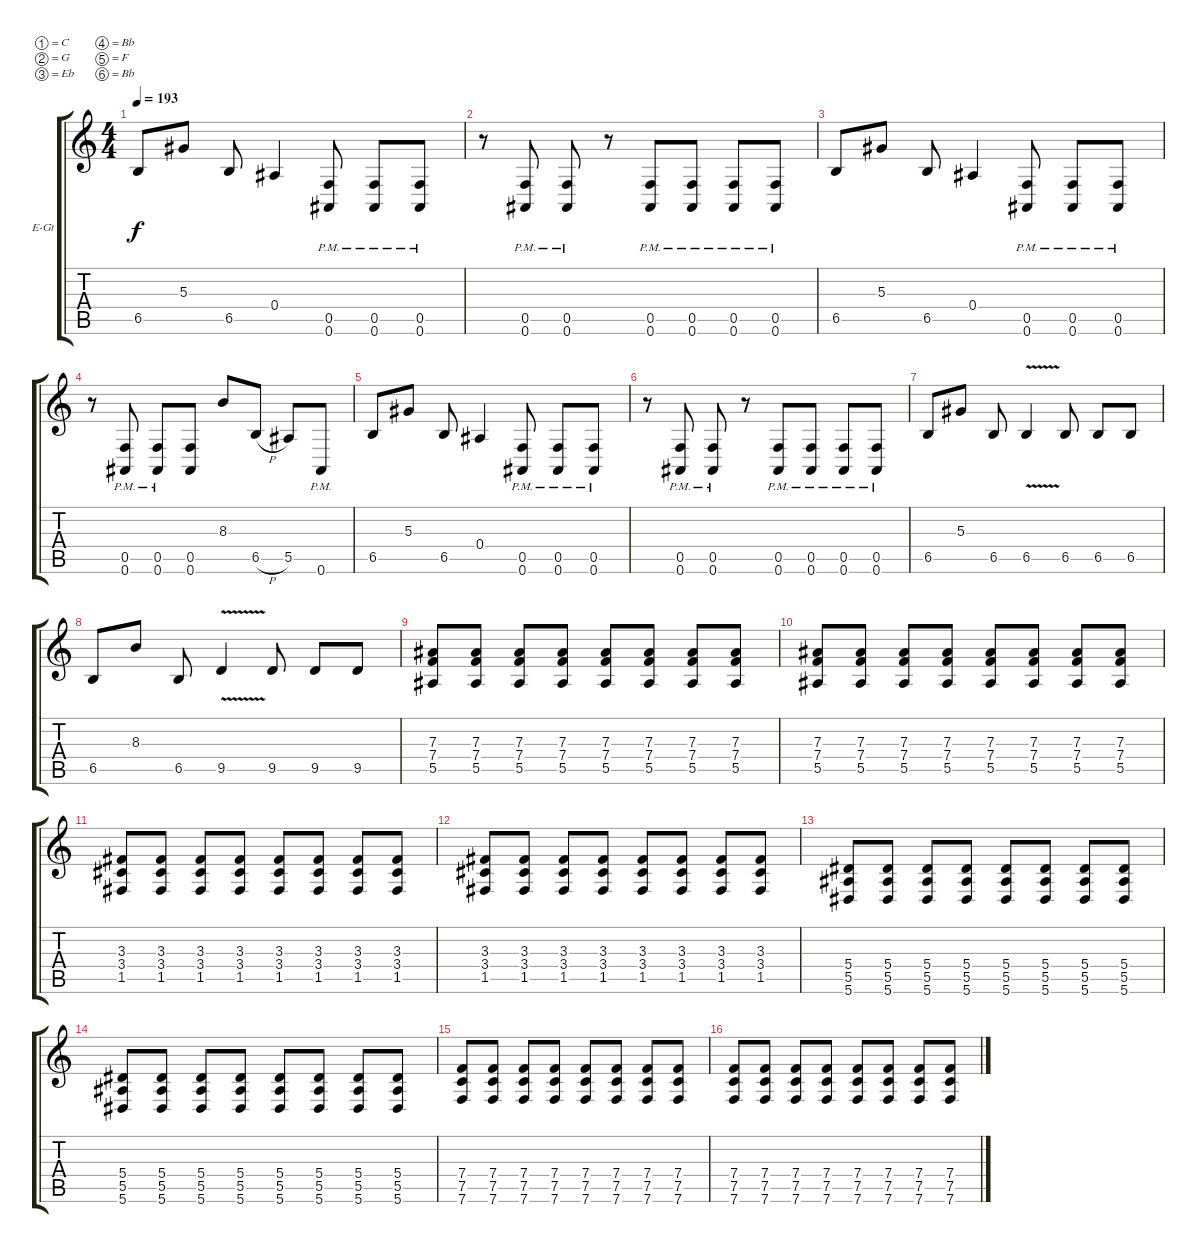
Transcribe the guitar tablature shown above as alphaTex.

\bracketExtendMode groupsimilarinstruments
\firstSystemTrackNameOrientation horizontal
\otherSystemsTrackNameOrientation horizontal
\track ("Lee Malia" "E-Gt") {instrument distortionguitar}
\staff {score tabs}
\tuning (C4 G3 Eb3 Bb2 F2 Bb1)
\ts (4 4)
\tempo 193
\clef g2
\ks c
6.5.8{dy f} 5.3.8 6.5.8 0.4.4 (0.5{pm} 0.6{pm}).8 (0.5{pm} 0.6{pm}).8 (0.5{pm} 0.6{pm}).8 |
r.8 (0.5{pm} 0.6{pm}).8 (0.5{pm} 0.6{pm}).8 r.8 (0.5{pm} 0.6{pm}).8 (0.5{pm} 0.6{pm}).8 (0.5{pm} 0.6{pm}).8 (0.5{pm} 0.6{pm}).8 |
6.5.8 5.3.8 6.5.8 0.4.4 (0.5{pm} 0.6{pm}).8 (0.5{pm} 0.6{pm}).8 (0.5{pm} 0.6{pm}).8 |
r.8 (0.5{pm} 0.6{pm}).8 (0.5{pm} 0.6{pm}).8 (0.5 0.6).8 8.3.8 6.5{h}.8 5.5.8 0.6{pm}.8 |
6.5.8 5.3.8 6.5.8 0.4.4 (0.5{pm} 0.6{pm}).8 (0.5{pm} 0.6{pm}).8 (0.5{pm} 0.6{pm}).8 |
r.8 (0.5{pm} 0.6{pm}).8 (0.5{pm} 0.6{pm}).8 r.8 (0.5{pm} 0.6{pm}).8 (0.5{pm} 0.6{pm}).8 (0.5{pm} 0.6{pm}).8 (0.5{pm} 0.6{pm}).8 |
6.5.8 5.3.8 6.5.8 6.5{v}.4 6.5.8 6.5.8 6.5.8 |
6.5.8 8.3.8 6.5.8 9.5{v}.4 9.5.8 9.5.8 9.5.8 |
(7.3 7.4 5.5).8 (7.3 7.4 5.5).8 (7.3 7.4 5.5).8 (7.3 7.4 5.5).8 (7.3 7.4 5.5).8 (7.3 7.4 5.5).8 (7.3 7.4 5.5).8 (7.3 7.4 5.5).8 |
(7.3 7.4 5.5).8 (7.3 7.4 5.5).8 (7.3 7.4 5.5).8 (7.3 7.4 5.5).8 (7.3 7.4 5.5).8 (7.3 7.4 5.5).8 (7.3 7.4 5.5).8 (7.3 7.4 5.5).8 |
(3.3 3.4 1.5).8 (3.3 3.4 1.5).8 (3.3 3.4 1.5).8 (3.3 3.4 1.5).8 (3.3 3.4 1.5).8 (3.3 3.4 1.5).8 (3.3 3.4 1.5).8 (3.3 3.4 1.5).8 |
(3.3 3.4 1.5).8 (3.3 3.4 1.5).8 (3.3 3.4 1.5).8 (3.3 3.4 1.5).8 (3.3 3.4 1.5).8 (3.3 3.4 1.5).8 (3.3 3.4 1.5).8 (3.3 3.4 1.5).8 |
(5.4 5.5 5.6).8 (5.4 5.5 5.6).8 (5.4 5.5 5.6).8 (5.4 5.5 5.6).8 (5.4 5.5 5.6).8 (5.4 5.5 5.6).8 (5.4 5.5 5.6).8 (5.4 5.5 5.6).8 |
(5.4 5.5 5.6).8 (5.4 5.5 5.6).8 (5.4 5.5 5.6).8 (5.4 5.5 5.6).8 (5.4 5.5 5.6).8 (5.4 5.5 5.6).8 (5.4 5.5 5.6).8 (5.4 5.5 5.6).8 |
(7.4 7.5 7.6).8 (7.4 7.5 7.6).8 (7.4 7.5 7.6).8 (7.4 7.5 7.6).8 (7.4 7.5 7.6).8 (7.4 7.5 7.6).8 (7.4 7.5 7.6).8 (7.4 7.5 7.6).8 |
(7.4 7.5 7.6).8 (7.4 7.5 7.6).8 (7.4 7.5 7.6).8 (7.4 7.5 7.6).8 (7.4 7.5 7.6).8 (7.4 7.5 7.6).8 (7.4 7.5 7.6).8 (7.4 7.5 7.6).8
